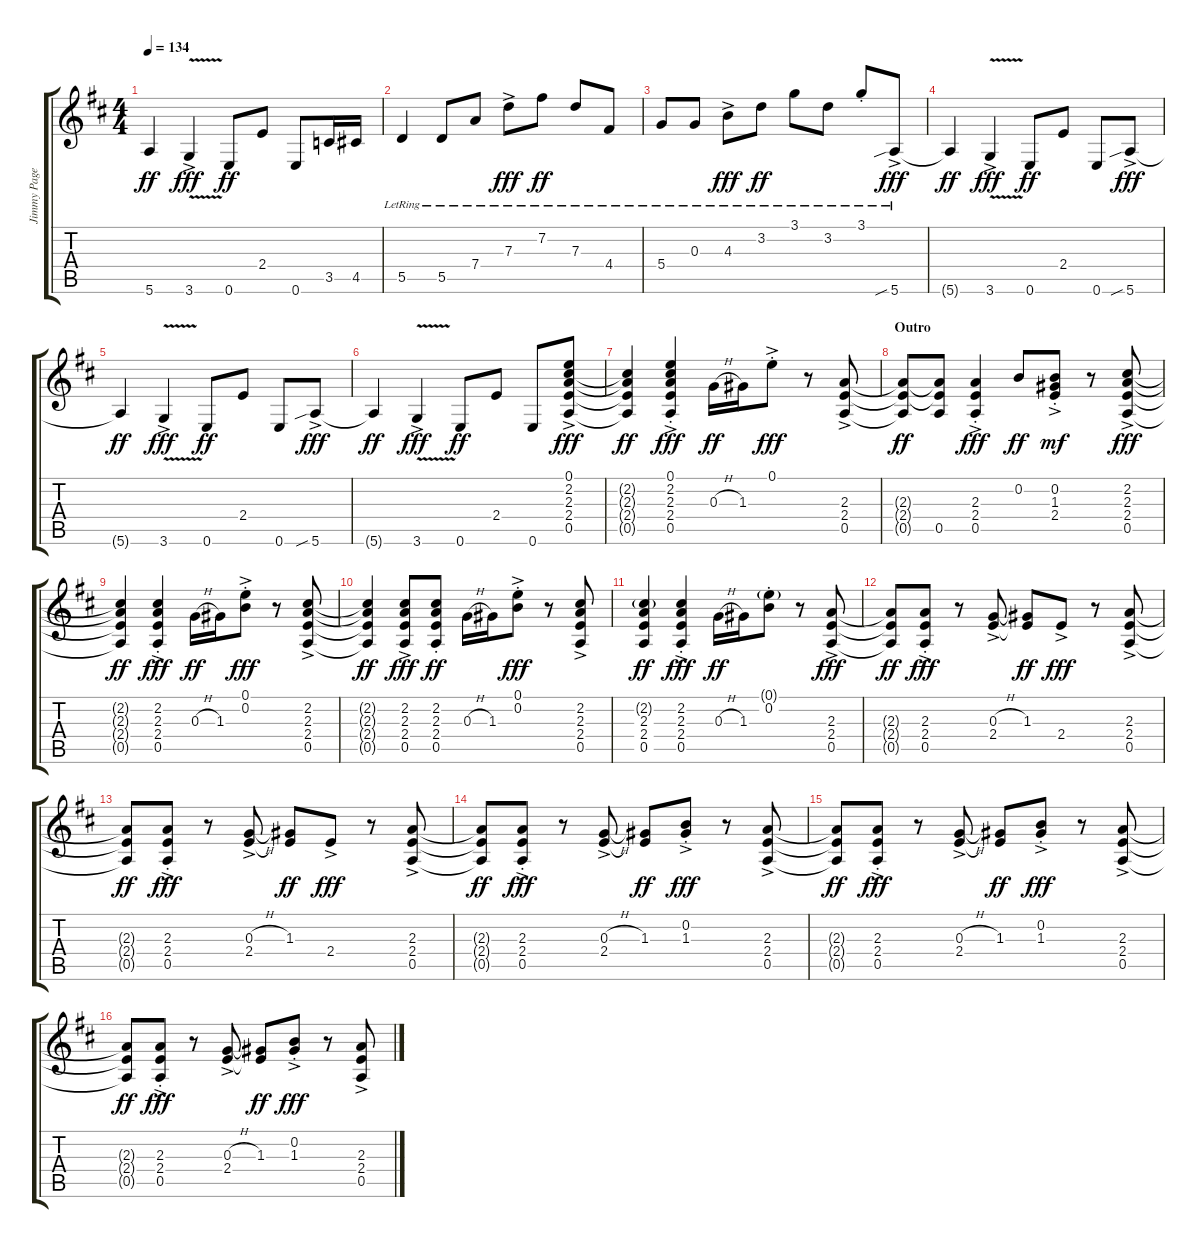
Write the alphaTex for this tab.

\track ("Jimmy Page (Rhythm)" "Jimmy Page") {instrument electricguitarclean}
\staff {score tabs}
\tuning (E4 B3 G3 D3 A2 E2) {hide}
\ts (4 4)
\tempo 134
\clef g2
\ks d
5.6{t}.4{dy ff} 3.6{v ac}.4{dy fff} 0.6.8{dy ff} 2.4.8 0.6.8 3.5.16 4.5.16 |
5.5{lr}.4 5.5{lr}.8 7.4{lr}.8 7.3{ac lr}.8{dy fff} 7.2{lr}.8{dy ff} 7.3{lr}.8 4.4{lr}.8 |
5.4{lr}.8 0.3{lr}.8 4.3{ac lr}.8{dy fff} 3.2{lr}.8{dy ff} 3.1{lr}.8 3.2{lr}.8 3.1{st lr}.8 5.6{sib ac lr}.8{dy fff} |
5.6{t}.4{dy ff} 3.6{v ac}.4{dy fff} 0.6.8{dy ff} 2.4.8 0.6.8 5.6{sib ac}.8{dy fff} |
5.6{t}.4{dy ff} 3.6{v ac}.4{dy fff} 0.6.8{dy ff} 2.4.8 0.6.8 5.6{sib ac}.8{dy fff} |
5.6{t}.4{dy ff} 3.6{v ac}.4{dy fff} 0.6.8{dy ff} 2.4.8 0.6.8 (0.1 2.2 2.3{ac} 2.4{ac} 0.5{ac}).8{dy fff} |
(2.2{t} 2.3{t} 2.4{t} 0.5{t}).4{dy ff} (0.1{ac st} 2.2{ac st} 2.3{ac st} 2.4{ac st} 0.5{ac st}).4{dy fff} 0.3{h}.16{dy ff} 1.3.16 0.1{ac st}.8{dy fff} r.8 (2.3{ac} 2.4{ac} 0.5{ac}).8 |
\section ("" "Outro")
(2.3{t} 2.4{t} 0.5{t}).8{dy ff} (2.3{t} 2.4{t} 0.5).8 (2.3{ac st} 2.4{ac st} 0.5{ac st}).4{dy fff} 0.2.8{dy ff} (0.2{ac st} 1.3{st} 2.4{st}).8{dy mf} r.8 (2.2 2.3{ac} 2.4{ac} 0.5{ac}).8{dy fff} |
(2.2{t} 2.3{t} 2.4{t} 0.5{t}).4{dy ff} (2.2{ac st} 2.3{ac st} 2.4{ac st} 0.5{ac st}).4{dy fff} 0.3{h}.16{dy ff} 1.3.16 (0.1{st} 0.2{ac st}).8{dy fff} r.8 (2.2 2.3{ac} 2.4{ac} 0.5{ac}).8 |
(2.2{t} 2.3{t} 2.4{t} 0.5{t}).4{dy ff} (2.2{ac} 2.3{ac} 2.4{ac} 0.5{ac}).8{dy fff} (2.2{st} 2.3{st} 2.4{st} 0.5{st}).8{dy ff} 0.3{h}.16 1.3.16 (0.1{st} 0.2{ac st}).8{dy fff} r.8 (2.2 2.3{ac} 2.4{ac} 0.5{ac}).8 |
(2.2{g} 2.3 2.4 0.5).4{dy ff} (2.2{ac st} 2.3{ac st} 2.4{ac st} 0.5{ac st}).4{dy fff} 0.3{h}.16{dy ff} 1.3.16 (0.1{g st} 0.2{st}).8 r.8 (2.3{ac} 2.4{ac} 0.5{ac}).8{dy fff} |
(2.3{t} 2.4{t} 0.5{t}).8{dy ff} (2.3{ac st} 2.4{ac st} 0.5{ac st}).8{dy fff} r.8 (0.3{h ac} 2.4{ac}).8 (1.3 2.4{t}).8{dy ff} 2.4{ac}.8{dy fff} r.8 (2.3{ac} 2.4{ac} 0.5{ac}).8 |
(2.3{t} 2.4{t} 0.5{t}).8{dy ff} (2.3{ac st} 2.4{ac st} 0.5{ac st}).8{dy fff} r.8 (0.3{h ac} 2.4{ac}).8 (1.3 2.4{t}).8{dy ff} 2.4{ac}.8{dy fff} r.8 (2.3{ac} 2.4{ac} 0.5{ac}).8 |
(2.3{t} 2.4{t} 0.5{t}).8{dy ff} (2.3{ac st} 2.4{ac st} 0.5{ac st}).8{dy fff} r.8 (0.3{h ac} 2.4{ac}).8 (1.3 2.4{t}).8{dy ff} (0.2{ac st} 1.3{ac st}).8{dy fff} r.8 (2.3{ac} 2.4{ac} 0.5{ac}).8 |
(2.3{t} 2.4{t} 0.5{t}).8{dy ff} (2.3{ac st} 2.4{ac st} 0.5{ac st}).8{dy fff} r.8 (0.3{h ac} 2.4{ac}).8 (1.3 2.4{t}).8{dy ff} (0.2{ac st} 1.3{ac st}).8{dy fff} r.8 (2.3{ac} 2.4{ac} 0.5{ac}).8 |
(2.3{t} 2.4{t} 0.5{t}).8{dy ff} (2.3{ac st} 2.4{ac st} 0.5{ac st}).8{dy fff} r.8 (0.3{h ac} 2.4{ac}).8 (1.3 2.4{t}).8{dy ff} (0.2{ac st} 1.3{ac st}).8{dy fff} r.8 (2.3{ac} 2.4{ac} 0.5{ac}).8
